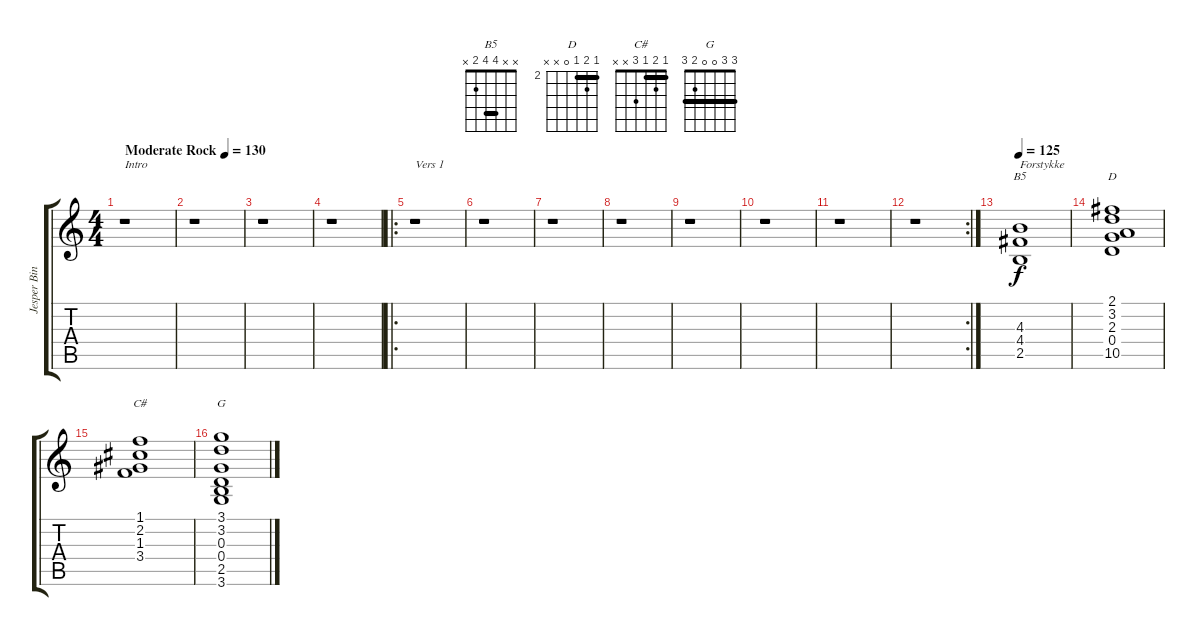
\track ("Jesper Binzer (Rytme guitar)" "Jesper Bin") {instrument overdrivenguitar}
\staff {score tabs}
\tuning (E4 B3 G3 D3 A2 E2) {hide}
\chord ("B5" x x 4 4 2 x) {barre 4}
\chord ("D" 2 3 2 0 x x) {firstfret 2 barre 2}
\chord ("C#" 1 2 1 3 x x) {barre 1}
\chord ("G" 3 3 0 0 2 3) {barre 3}
\ts (4 4)
\tempo (130 "Moderate Rock")
\clef g2
\ks c
r.1{txt "Intro" dy f instrument overdrivenguitar} |
r.1 |
r.1 |
r.1 |
\ro
r.1{txt "Vers 1"} |
r.1 |
r.1 |
r.1 |
r.1 |
r.1 |
r.1 |
\rc 2
r.1 |
\tempo 125
(4.3 4.4 2.5).1{ch "B5" txt "Forstykke" volume 16 instrument electricguitarclean} |
(2.1 3.2 2.3 0.4 10.5).1{ch "D"} |
(1.1 2.2 1.3 3.4).1{ch "C#"} |
(3.1 3.2 0.3 0.4 2.5 3.6).1{ch "G"}
